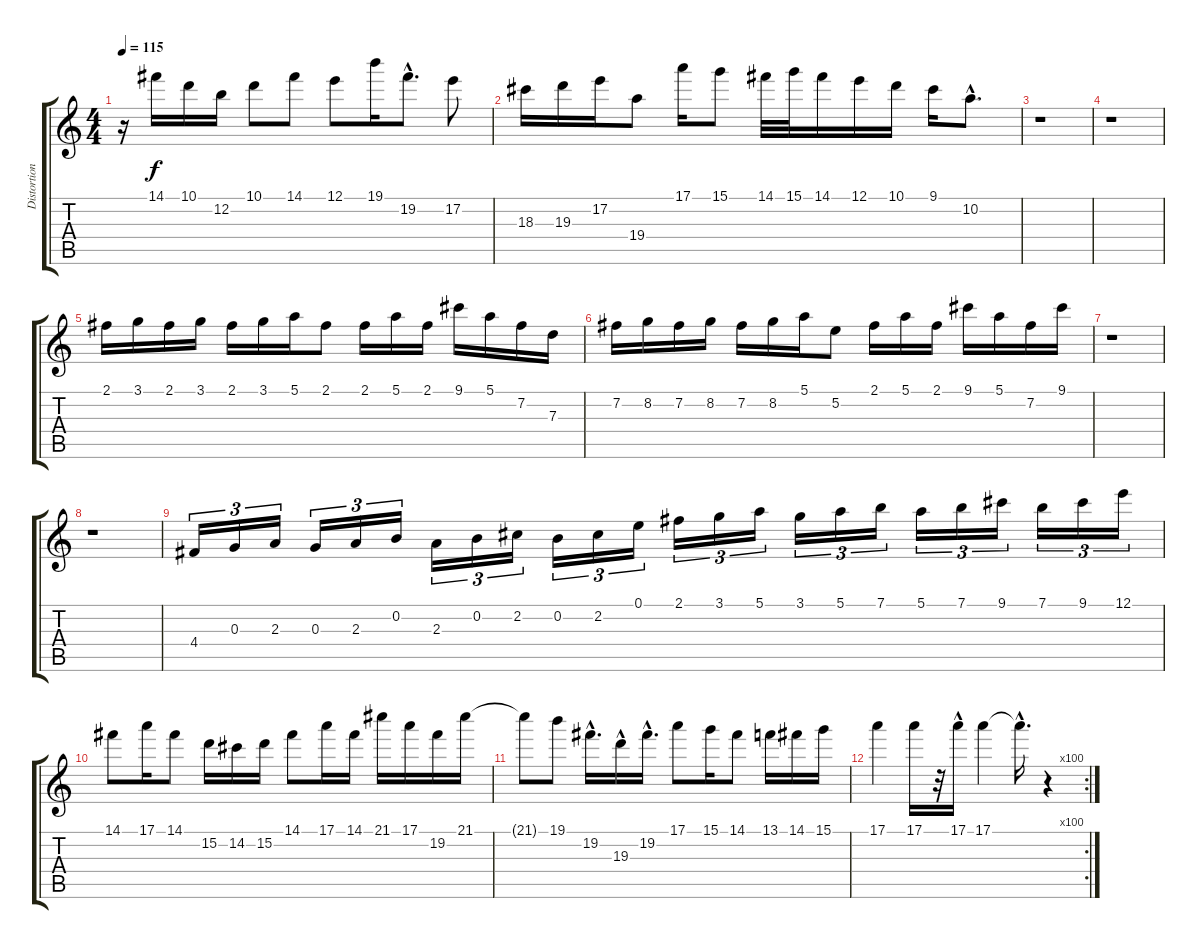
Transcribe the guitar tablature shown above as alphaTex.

\track ("Distortion Guitar" "Distortion") {instrument distortionguitar}
\staff {score tabs}
\tuning (E4 B3 G3 D3 A2 E2) {hide}
\ts (4 4)
\tempo 115
\clef g2
\ks c
r.16{dy f} 14.1.16{volume 16} 10.1.16 12.2.16 10.1.8 14.1.8 12.1.8 19.1.16 19.2{hac}.8{d} 17.2.8 |
18.3.16 19.3.16 17.2.16 19.4.8 17.1.16 15.1.8 14.1.32 15.1.32 14.1.16 12.1.16 10.1.16 9.1.16 10.2{hac}.8{d} |
r.1 |
r.1 |
2.1.16 3.1.16 2.1.16 3.1.16 2.1.16 3.1.16 5.1.16 2.1.8 2.1.16 5.1.16 2.1.16 9.1.16 5.1.16 7.2.16 7.3.16 |
7.2.16 8.2.16 7.2.16 8.2.16 7.2.16 8.2.16 5.1.16 5.2.8 2.1.16 5.1.16 2.1.16 9.1.16 5.1.16 7.2.16 9.1.16 |
r.1 |
r.1 |
4.4.16{tu (3 2)} 0.3.16{tu (3 2)} 2.3.16{tu (3 2)} 0.3.16{tu (3 2)} 2.3.16{tu (3 2)} 0.2.16{tu (3 2)} 2.3.16{tu (3 2)} 0.2.16{tu (3 2)} 2.2.16{tu (3 2)} 0.2.16{tu (3 2)} 2.2.16{tu (3 2)} 0.1.16{tu (3 2)} 2.1.16{tu (3 2)} 3.1.16{tu (3 2)} 5.1.16{tu (3 2)} 3.1.16{tu (3 2)} 5.1.16{tu (3 2)} 7.1.16{tu (3 2)} 5.1.16{tu (3 2)} 7.1.16{tu (3 2)} 9.1.16{tu (3 2)} 7.1.16{tu (3 2)} 9.1.16{tu (3 2)} 12.1.16{tu (3 2)} |
14.1.8 17.1.16 14.1.8 15.2.16 14.2.16 15.2.16 14.1.8 17.1.16 14.1.16 21.1.16 17.1.16 19.2.16 21.1.16 |
21.1{t}.8 19.1.8 19.2{hac}.16{d} 19.3{hac}.16 19.2{hac}.16{d} 17.1.8 15.1.16 14.1.8 13.1.16 14.1.16 15.1.16 |
\rc 100
17.1.4 17.1.16 r.32 17.1{hac}.16 17.1.4 17.1{hac t}.16{d} r.4
